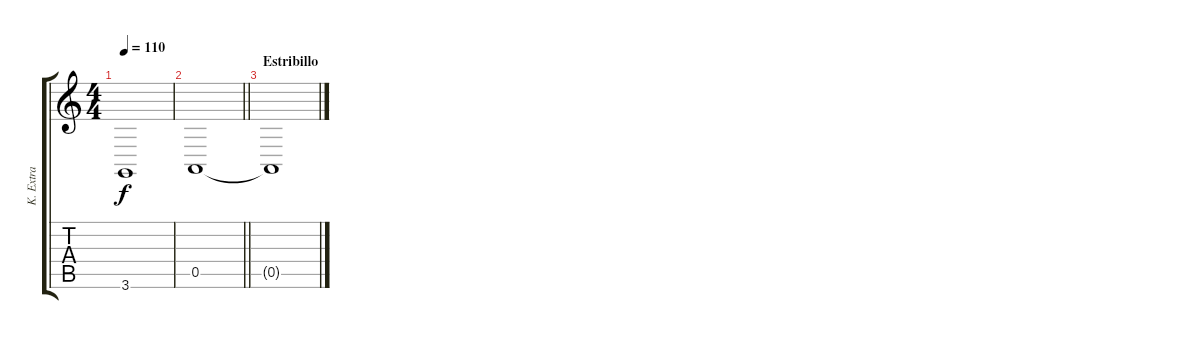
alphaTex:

\track ("K. Extra" "K. Extra") {instrument stringensemble1}
\staff {score tabs}
\tuning (E4 B3 G3 D3 A2 E2) {hide}
\ts (4 4)
\tempo 110
\clef g2
\ks c
3.6.1{dy f} |
\barLineRight lightlight
0.5.1 |
\section ("" "Estribillo")
0.5{t}.1
